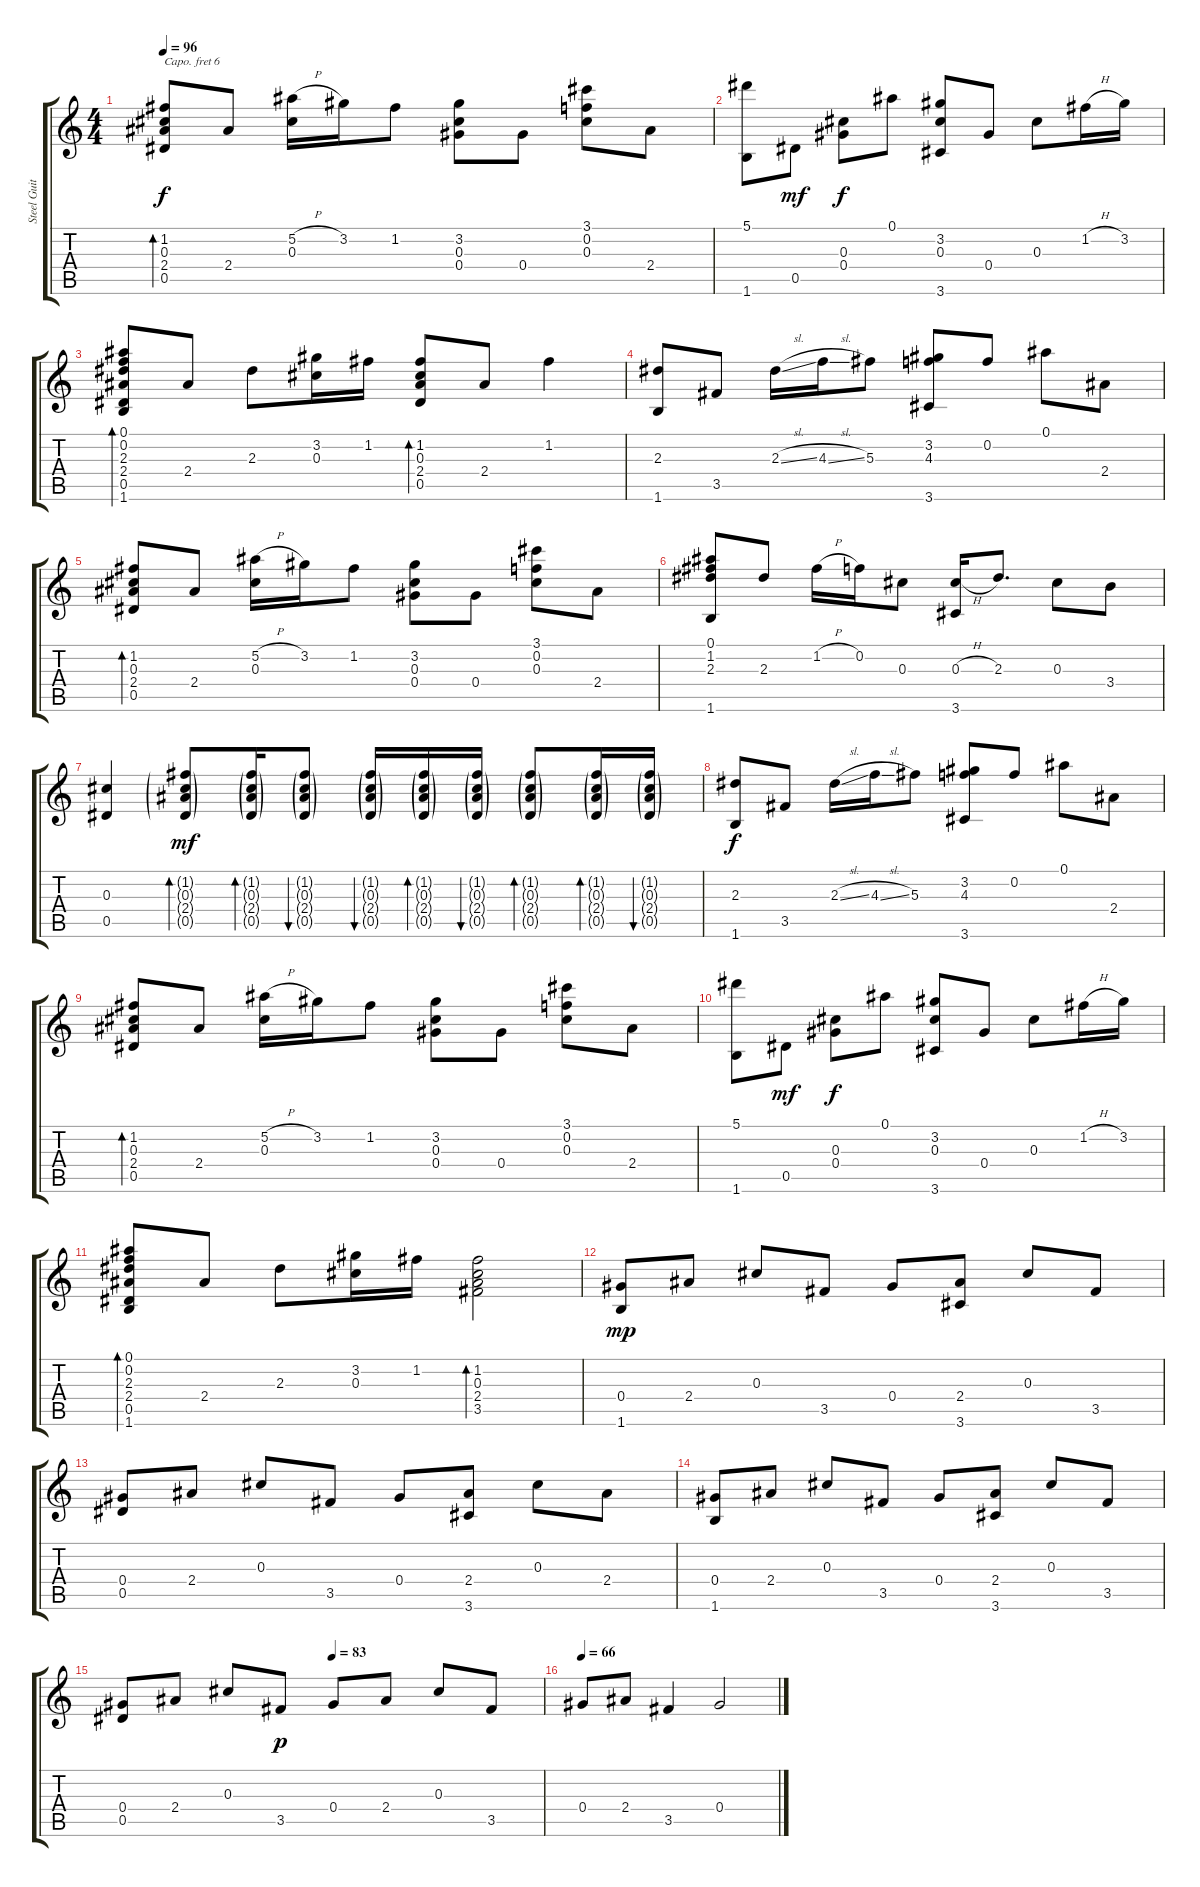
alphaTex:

\track ("Steel Guitar" "Steel Guit") {instrument acousticguitarsteel}
\staff {score tabs}
\capo 6
\tuning (E4 B3 G3 D3 A2 E2) {hide}
\ts (4 4)
\tempo 96
\clef g2
\ks c
(1.2 0.3 2.4 0.5).8{bd 30 dy f} 2.4.8 (5.2{h} 0.3).16 3.2.16 1.2.8 (3.2 0.3 0.4).8 0.4.8 (3.1 0.2 0.3).8 2.4.8 |
(5.1 1.6).8 0.5.8{dy mf} (0.3 0.4).8{dy f} 0.1.8 (3.2 0.3 3.6).8 0.4.8 0.3.8 1.2{h}.16 3.2.16 |
(0.1 0.2 2.3 2.4 0.5 1.6).8{bd 60} 2.4.8 2.3.8 (3.2 0.3).16 1.2.16 (1.2 0.3 2.4 0.5).8{bd 60} 2.4.8 1.2.4 |
(2.3 1.6).8 3.5.8 2.3{sl}.16 4.3{sl}.16 5.3.8 (3.2 4.3 3.6).8 0.2.8 0.1.8 2.4.8 |
(1.2 0.3 2.4 0.5).8{bd 30} 2.4.8 (5.2{h} 0.3).16 3.2.16 1.2.8 (3.2 0.3 0.4).8 0.4.8 (3.1 0.2 0.3).8 2.4.8 |
(0.1 1.2 2.3 1.6).8 2.3.8 1.2{h}.16 0.2.16 0.3.8 (0.3{h} 3.6).16 2.3.8{d} 0.3.8 3.4.8 |
(0.3 0.5).4 (1.2{g} 0.3{g} 2.4{g} 0.5{g}).8{bd 30 dy mf} (1.2{g} 0.3{g} 2.4{g} 0.5{g}).16{bd 30} (1.2{g} 0.3{g} 2.4{g} 0.5{g}).8{bu 30} (1.2{g} 0.3{g} 2.4{g} 0.5{g}).16{bu 30} (1.2{g} 0.3{g} 2.4{g} 0.5{g}).16{bd 30} (1.2{g} 0.3{g} 2.4{g} 0.5{g}).16{bu 30} (1.2{g} 0.3{g} 2.4{g} 0.5{g}).8{bd 30} (1.2{g} 0.3{g} 2.4{g} 0.5{g}).16{bd 30} (1.2{g} 0.3{g} 2.4{g} 0.5{g}).16{bu 30} |
(2.3 1.6).8{dy f} 3.5.8 2.3{sl}.16 4.3{sl}.16 5.3.8 (3.2 4.3 3.6).8 0.2.8 0.1.8 2.4.8 |
(1.2 0.3 2.4 0.5).8{bd 30} 2.4.8 (5.2{h} 0.3).16 3.2.16 1.2.8 (3.2 0.3 0.4).8 0.4.8 (3.1 0.2 0.3).8 2.4.8 |
(5.1 1.6).8 0.5.8{dy mf} (0.3 0.4).8{dy f} 0.1.8 (3.2 0.3 3.6).8 0.4.8 0.3.8 1.2{h}.16 3.2.16 |
(0.1 0.2 2.3 2.4 0.5 1.6).8{bd 60} 2.4.8 2.3.8 (3.2 0.3).16 1.2.16 (1.2 0.3 2.4 3.5).2{bd 120} |
(0.4 1.6).8{dy mp} 2.4.8 0.3.8 3.5.8 0.4.8 (2.4 3.6).8 0.3.8 3.5.8 |
(0.4 0.5).8 2.4.8 0.3.8 3.5.8 0.4.8 (2.4 3.6).8 0.3.8 2.4.8 |
(0.4 1.6).8 2.4.8 0.3.8 3.5.8 0.4.8 (2.4 3.6).8 0.3.8 3.5.8 |
\tempo (83 0.5)
(0.4 0.5).8 2.4.8 0.3.8 3.5.8{dy p} 0.4.8 2.4.8 0.3.8 3.5.8 |
\tempo 66
0.4.8 2.4.8 3.5.4 0.4.2
